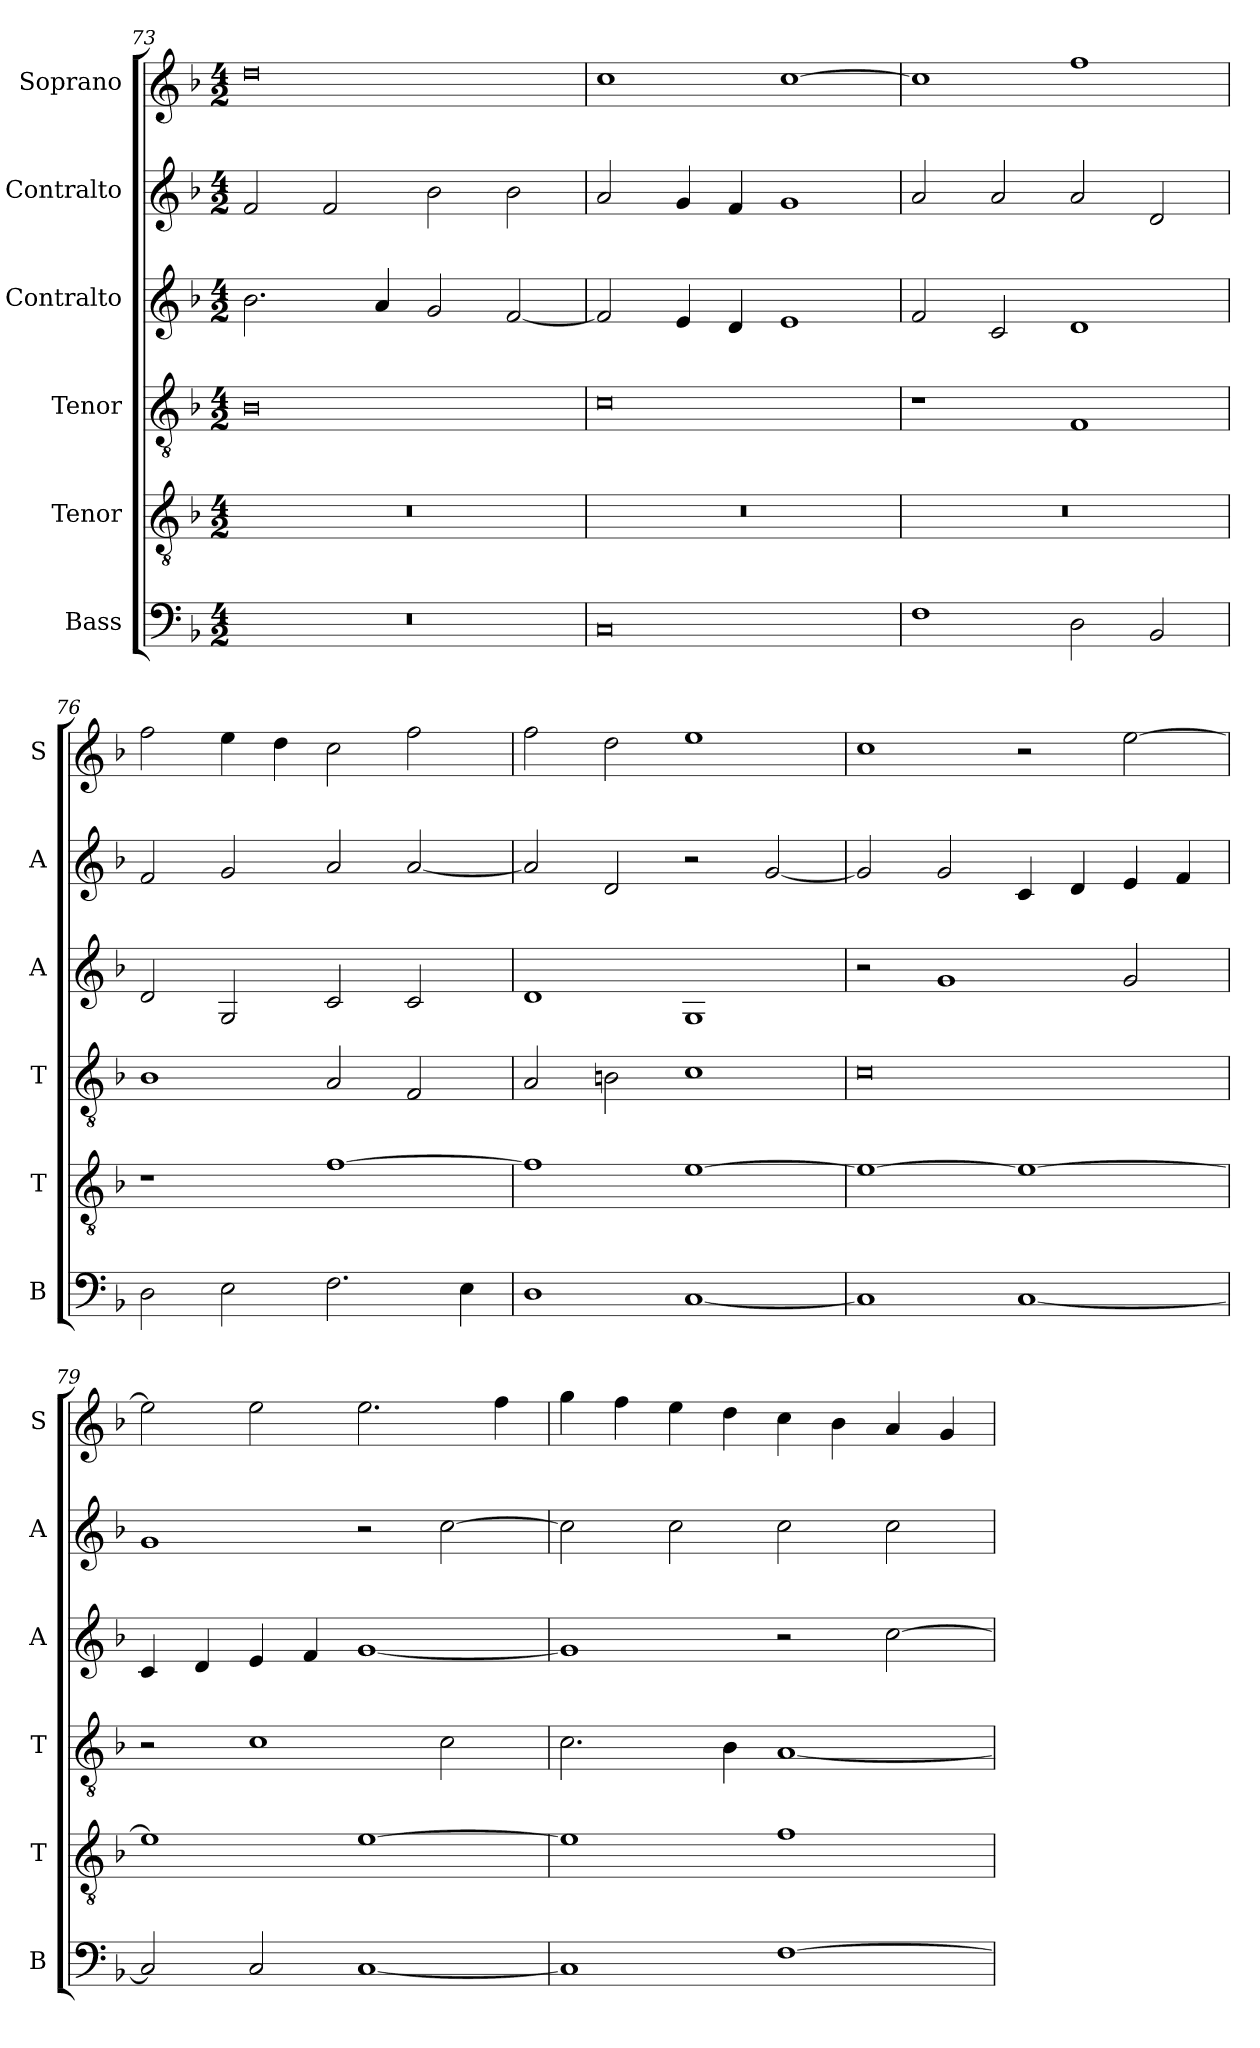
**kern	**kern	**kern	**kern	**kern	**kern
*part6	*part5	*part4	*part3	*part2	*part1
*staff6	*staff5	*staff4	*staff3	*staff2	*staff1
*I"Bass	*I"Tenor	*I"Tenor	*I"Contralto	*I"Contralto	*I"Soprano
*I'B	*I'T	*I'T	*I'A	*I'A	*I'S
*clefF4	*clefGv2	*clefGv2	*clefG2	*clefG2	*clefG2
*k[b-]	*k[b-]	*k[b-]	*k[b-]	*k[b-]	*k[b-]
*F:ion	*F:ion	*F:ion	*F:ion	*F:ion	*F:ion
*M4/2	*M4/2	*M4/2	*M4/2	*M4/2	*M4/2
=73	=73	=73	=73	=73	=73
0r	0r	0B-	2.b-	2f	0dd
.	.	.	.	2f	.
.	.	.	4a	.	.
.	.	.	2g	2b-	.
.	.	.	[2f	2b-	.
=74	=74	=74	=74	=74	=74
0C	0r	0c	2f]	2a	1cc
.	.	.	4e	4g	.
.	.	.	4d	4f	.
.	.	.	1e	1g	[1cc
=75	=75	=75	=75	=75	=75
1F	0r	1r	2f	2a	1cc]
.	.	.	2c	2a	.
2D	.	1F	1d	2a	1ff
2BB-	.	.	.	2d	.
=76	=76	=76	=76	=76	=76
2D	1r	1B-	2d	2f	2ff
2E	.	.	2G	2g	4ee
.	.	.	.	.	4dd
2.F	[1f	2A	2c	2a	2cc
.	.	2F	2c	[2a	2ff
4E	.	.	.	.	.
=77	=77	=77	=77	=77	=77
1D	1f]	2A	1d	2a]	2ff
.	.	2Bn	.	2d	2dd
[1C	[1e	1c	1G	2r	1ee
.	.	.	.	[2g	.
=78	=78	=78	=78	=78	=78
1C]	1e_	0c	2r	2g]	1cc
.	.	.	1g	2g	.
[1C	1e_	.	.	4c	2r
.	.	.	.	4d	.
.	.	.	2g	4e	[2ee
.	.	.	.	4f	.
=79	=79	=79	=79	=79	=79
2C]	1e]	2r	4c	1g	2ee]
.	.	.	4d	.	.
2C	.	1c	4e	.	2ee
.	.	.	4f	.	.
[1C	[1e	.	[1g	2r	2.ee
.	.	2c	.	[2cc	.
.	.	.	.	.	4ff
=80	=80	=80	=80	=80	=80
1C]	1e]	2.c	1g]	2cc]	4gg
.	.	.	.	.	4ff
.	.	.	.	2cc	4ee
.	.	4B-	.	.	4dd
[1F	1f	[1A	2r	2cc	4cc
.	.	.	.	.	4b-
.	.	.	[2cc	2cc	4a
.	.	.	.	.	4g
=	=	=	=	=	=
*-	*-	*-	*-	*-	*-
